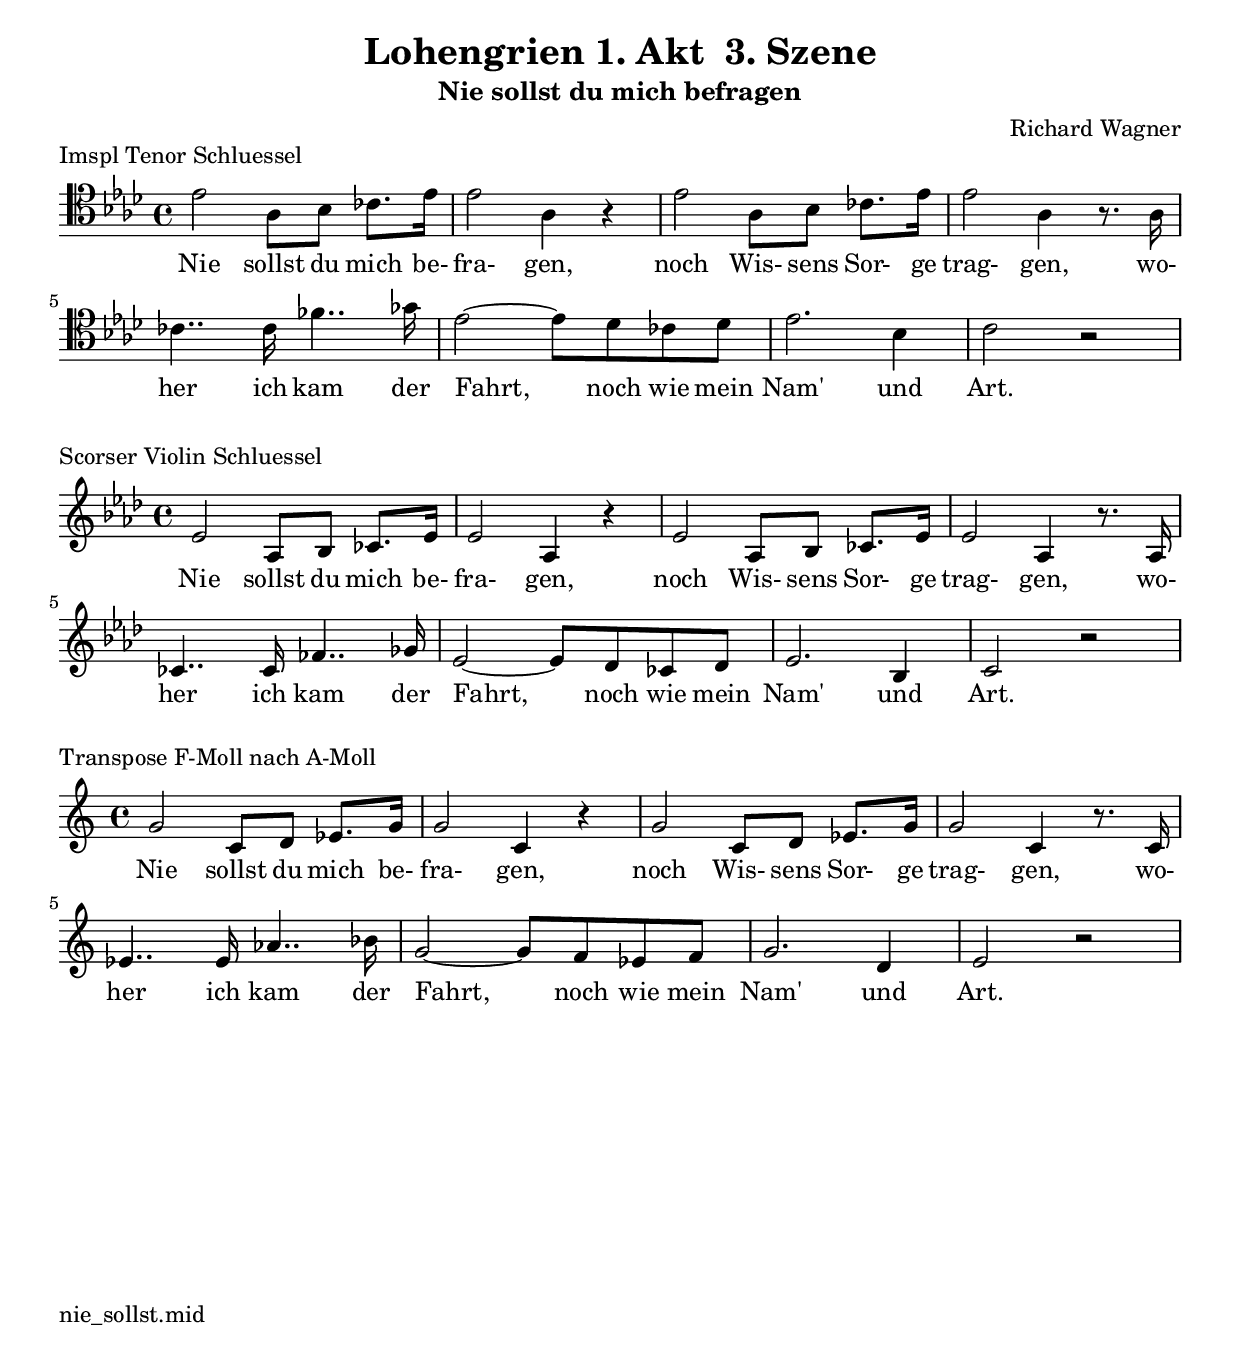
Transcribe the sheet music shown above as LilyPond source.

\version "2.24.3"
\bookpart {
  \tocItem \markup  "Nie sollst du mich befragen"
  \header {
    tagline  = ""
    title    = "Lohengrien 1. Akt  3. Szene"
    subtitle = "Nie sollst du mich befragen"
    composer = "Richard Wagner"
  }

  \markup {Imspl  Tenor Schluessel}
  \score {
    \new Staff {
      \time 4/4 \clef tenor \key f \minor
      \new Voice {
        \relative c { ees'2 aes,8    bes8 ces8. ees16 ees2  aes,4 r4 ees'2 aes,8  bes8 ces8. ees16 ees2  aes,4 r8. aes16 \break }
        \addlyrics  { Nie   sollst  du   mich   be-   fra-  gen,     noch  Wis-   sens Sor-  ge    trag- gen,      wo-          }
      }
      \new Voice {
       \relative c { ces'4.. ces16 fes4.. ges16 ees2~  ees8 des8 ces8 des8 ees2. bes4 c2 r2                           \break}
       \addlyrics  { her     ich   kam    der   Fahrt,      noch wie  mein Nam'  und  Art.                                  }
      }
    }
    \midi{}
    \layout{ indent = 0 }
  }

  \markup {Scorser  Violin Schluessel}
  \score {
    \new Staff {
      \time 4/4 \clef treble \key f \minor
        \relative c { ees'2 aes,8    bes8 ces8. ees16 ees2  aes,4 r4 ees'2 aes,8  bes8 ces8. ees16 ees2  aes,4 r8. aes16 \break }
        \addlyrics  { Nie   sollst  du   mich   be-   fra-  gen,     noch  Wis-   sens Sor-  ge    trag- gen,      wo-          }
        \relative c { ces'4.. ces16 fes4.. ges16 ees2~  ees8 des8 ces8 des8 ees2. bes4 c2 r2 \break}
        \addlyrics  { her     ich   kam    der   Fahrt,      noch wie  mein Nam'  und  Art.                                  }
    }
    \midi{}
    \layout{ indent = 0 }
  }

  \markup {Transpose F-Moll nach A-Moll}
  \score {
    \new Staff {
     \transpose f a {	
      \time 4/4 \clef treble \key f \minor
%      \new Voice {
        \relative c { ees'2 aes,8    bes8 ces8. ees16 ees2  aes,4 r4 ees'2 aes,8  bes8 ces8. ees16 ees2  aes,4 r8. aes16 \break }
        \addlyrics  { Nie   sollst  du   mich   be-   fra-  gen,     noch  Wis-   sens Sor-  ge    trag- gen,      wo-          }
%      }
       \relative c { ces'4.. ces16 fes4.. ges16 ees2~  ees8 des8 ces8 des8 ees2. bes4 c2 r2                              \break }
       \addlyrics  { her     ich   kam    der   Fahrt,      noch wie  mein Nam'  und  Art.                                      }
     }
   }
   \midi{}
   \layout{ indent = 0 }
  }
 \markup{
  \vspace #10
  \with-url #"http:///edgar-saenger.de/musik/vermischtes/src/nie_sollst/nie_sollst.mid" {nie_sollst.mid}
 }
}

% mit "treble_8" 
% werden alle toene eine oktave hoeher notiert
% jedoch bleiben die midi-toene unveraendert
% das ist vielleicht ein lilypond-fehler

% http://www.lehrklaenge.de/PHP/Grundlagen/Notenschluessel.php

%   F-Moll (as-dur): B/Es/As/Des  4 b = F-Moll

% https://vmirror.imslp.org/files/imglnks/usimg/c/cd/IMSLP48954-PMLP03617-Wagner_-_Lohengrin_-_Act_I_(orch._score).pdf
% International Music Score Library Project (IMSLP
%   Seite 62 (gerade seitennummer links, ungerade rechts
%   Tenor Schluessel "Nie" erster Non ist fes

% http://de.instr.scorser.com/D/21723.html
%   im Seitenfuss mittig: Seitenummer 9
%   in der Menuezeile: Seite 59 von 360)
%   Violin Schluessel  "Nie" erster Ton ist Ees

% https://www.youtube.com/watch?v=b332W3GmWw8    % Jonas Kaufmann 